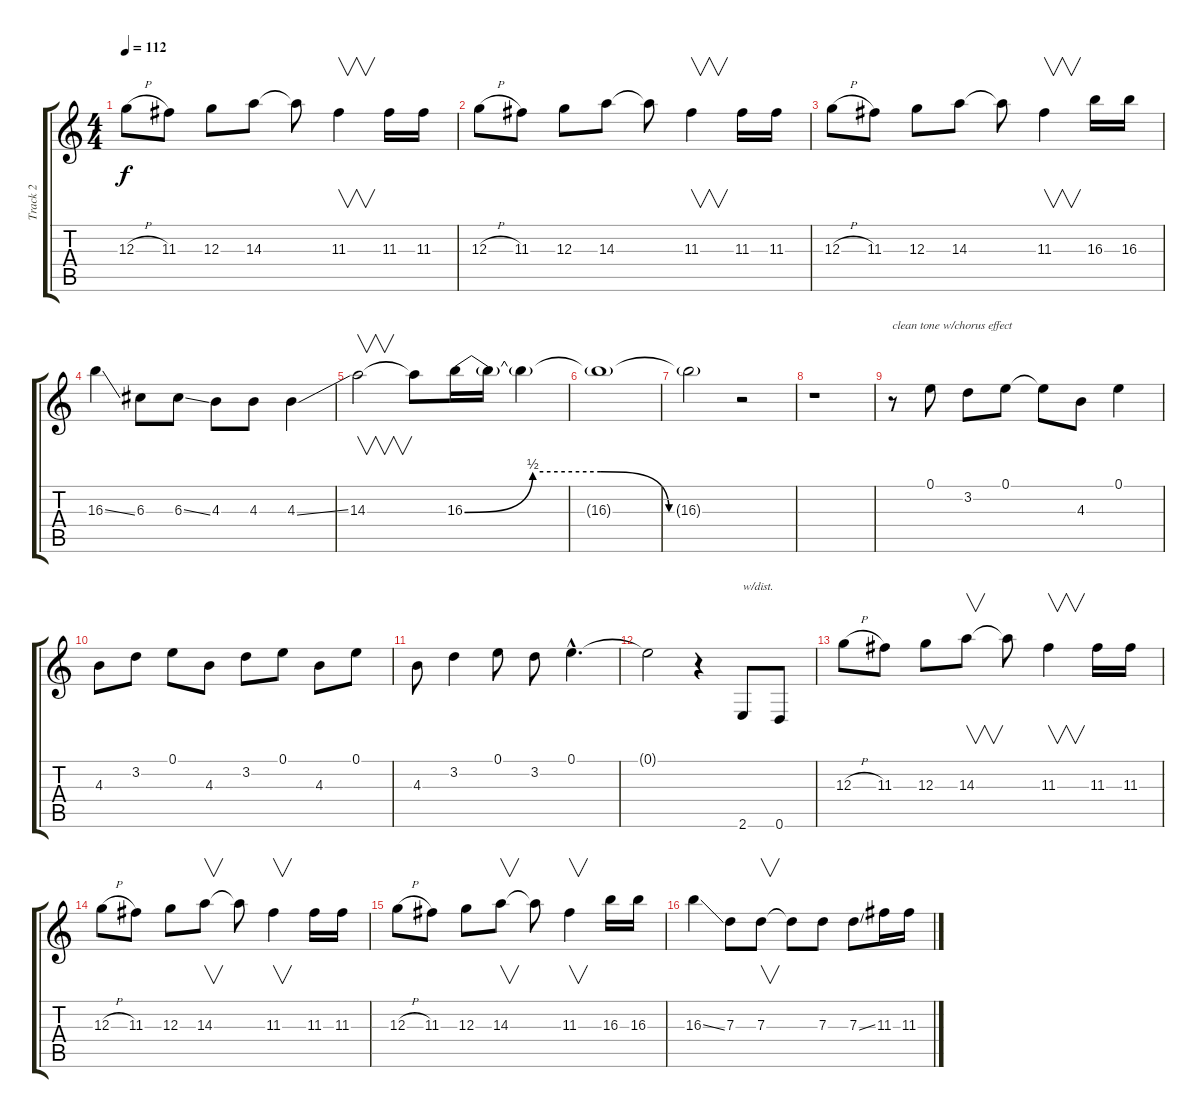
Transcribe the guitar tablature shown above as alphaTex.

\track ("Track 2" "Track 2") {instrument distortionguitar}
\staff {score tabs}
\tuning (E4 B3 G3 D3 A2 D2) {hide}
\ts (4 4)
\tempo 112
\clef g2
\ks c
12.3{h}.8{dy f} 11.3.8 12.3.8 14.3.8 14.3{t}.8 11.3.4{v} 11.3.16 11.3.16 |
12.3{h}.8 11.3.8 12.3.8 14.3.8 14.3{t}.8 11.3.4{v} 11.3.16 11.3.16 |
12.3{h}.8 11.3.8 12.3.8 14.3.8 14.3{t}.8 11.3.4{v} 16.3.16 16.3.16 |
16.3{ss}.4 6.3.8 6.3{ss}.8 4.3.8 4.3.8 4.3{ss}.4 |
14.3.2{v} 14.3{t}.8 16.3{be (custom 0 0 15 2 30 2 45 0 60 0)}.16 16.3{t}.16 16.3{t}.4 |
16.3{t}.1 |
16.3{t}.2 r.2 |
r.1 |
r.8{txt "clean tone w/chorus effect" instrument electricguitarclean} 0.1.8 3.2.8 0.1.8 0.1{t}.8 4.3.8 0.1.4 |
4.3.8 3.2.8 0.1.8 4.3.8 3.2.8 0.1.8 4.3.8 0.1.8 |
4.3.8 3.2.4 0.1.8 3.2.8 0.1{hac}.4{d} |
0.1{t}.2 r.4 2.6.8{txt "w/dist." instrument distortionguitar} 0.6.8 |
12.3{h}.8 11.3.8 12.3.8 14.3.8{v} 14.3{t}.8 11.3.4{v} 11.3.16 11.3.16 |
12.3{h}.8 11.3.8 12.3.8 14.3.8{v} 14.3{t}.8 11.3.4{v} 11.3.16 11.3.16 |
12.3{h}.8 11.3.8 12.3.8 14.3.8{v} 14.3{t}.8 11.3.4{v} 16.3.16 16.3.16 |
16.3{ss}.4 7.3.8 7.3.8{v} 7.3{t}.8 7.3.8 7.3{ss}.8 11.3.16 11.3.16
